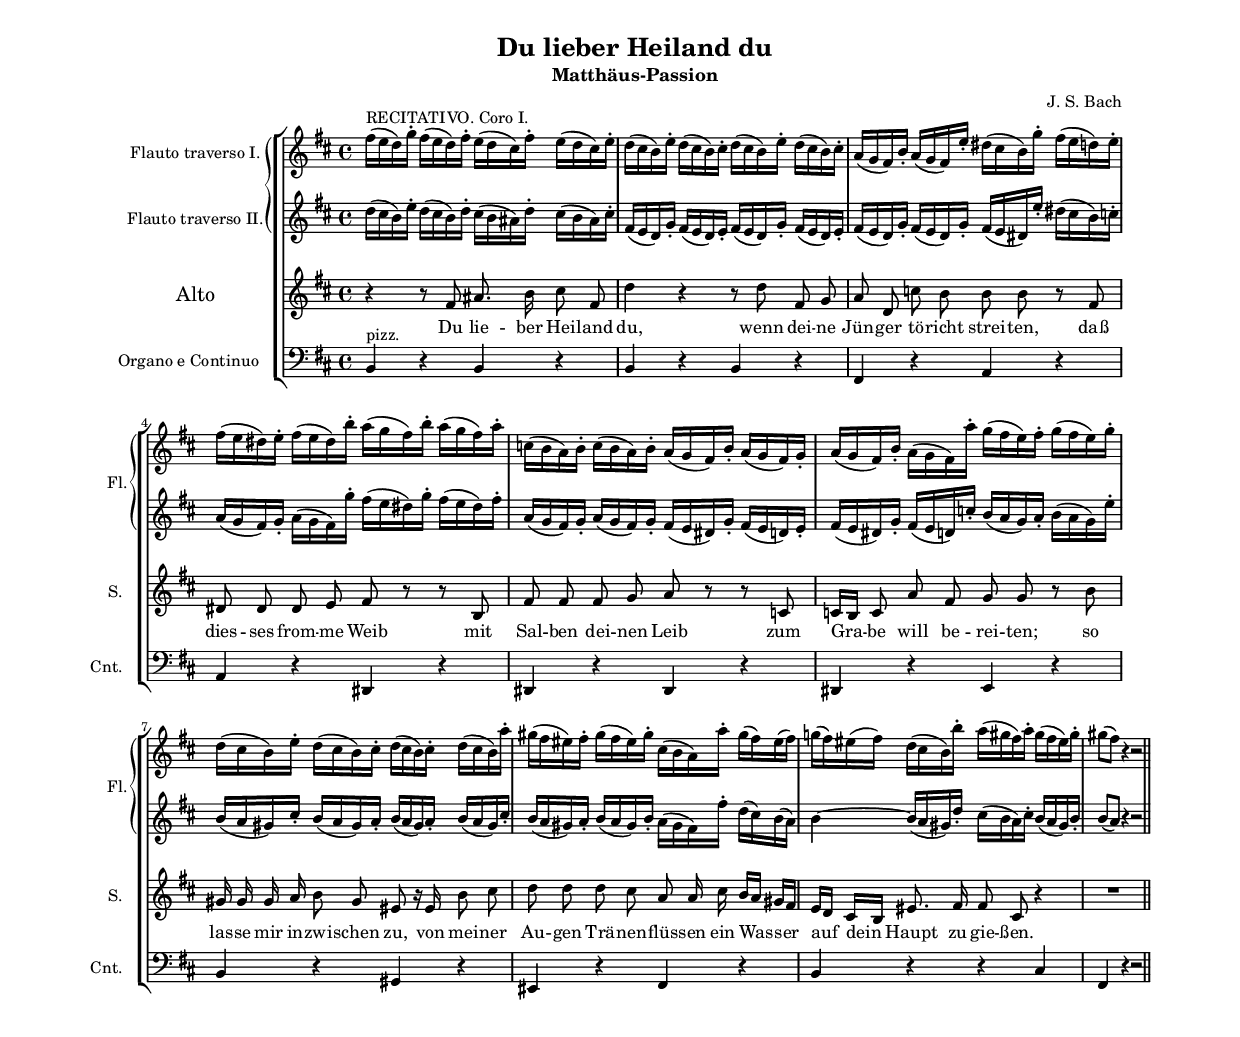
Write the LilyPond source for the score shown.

\header
{
  title="Du lieber Heiland du"
  subtitle="Matthäus-Passion"
  composer="J. S. Bach"
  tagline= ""
}

\version "2.12.2"
\include "deutsch.ly"
#(set-global-staff-size 14)
#(ly:set-option 'point-and-click #f)

m = \melisma
me = \melismaEnd


global = {
	\key d \major \time 4/4 \skip 4*40 \bar "||"
	}

alto =  \relative fis'
	{
	\autoBeamOff
	%1
	r4 r8 fis ais8. h16 cis8 fis, \noBreak
	d'4 r r8 d fis, g \noBreak
	a8 d, c' h h h r fis \break
	dis8 dis dis e fis r r h, \noBreak
	%5
	fis'8 fis fis g a r r c, \noBreak
	c16[ h] c8 a' fis g g r h 
	gis16 gis gis a h8 gis eis r16 eis h'8 cis \noBreak
	d d d cis a a16 cis h[ a] gis[ fis] \noBreak
	e16[ d] cis[ h] eis8. fis16 fis8 cis r4 \noBreak
	%10
	R1
	}

flautoI =  \relative fis''
        {
	fis16(^\markup {RECITATIVO. Coro I.} e d) g-. fis( e d) fis-. e( d cis) fis-. e( d cis) e-.
	d16( cis h) e-. d( cis h) cis-. d( cis h) e-. d( cis h) cis-.
	a16( g fis) h-. a( g fis) e'-. dis( cis h) g'-. fis( e d) e-.
	fis16( e dis) e-. fis( e dis) h'-. a( g fis) h-. a( g fis) a-.
	%5
	c,16( h a) h-. c( h a) h-. a( g fis) h-. a( g fis) g-.
	a16( g fis) h-. a( g fis) a'-. g( fis e) fis-. g( fis e) g-.
	d16( cis h) e-. d( cis h) cis-. d( cis h) cis-. d( cis h) a'-.
	gis16( fis eis) fis-. gis( fis eis) gis-. cis,( h a) a'-. gis( fis) eis( fis)
	g!16( fis) eis( fis) d( cis h) h'-. a( gis fis) a-. gis( fis eis) gis-.
	%10
	gis8( fis) r4 r2
	}

flautoII =  \relative d''
	{
	d16( cis h) e-. d( cis h) d-. cis( h ais) d-. cis( h ais) cis-.
	fis,16( e d) g-. fis( e d) e-. fis16( e d) g-. fis( e d) e-.
	fis16( e d) g-. fis16( e d) g-. fis( e dis) e'-. dis( cis h) c-.
	a16( g fis) g-. a( g fis) g'-. fis( e dis) g-. fis( e dis) fis-.
	%5
	a,16( g fis) g-. a( g fis) g-. fis( e dis) g-. fis( e d) e-.
	fis16( e dis) g-. fis( e d) c'-. h( a g) a-. h( a g) e'-.
	h16( a gis) cis-. h( a gis) a-. h( a gis) a-. h( a gis) cis-.
	h16( a gis) a-. h( a gis) h-. a( gis fis) fis'-. d( cis) h( a)
	h4~h16( a gis) d'-. cis( h a) cis-. h( a gis) h-.
	%10
	h8( a) r4 r2
	}

continuo =  \relative c
	{
	h4^\markup "pizz." r h r
	h4 r h r
	fis4 r a r
	a4 r dis, r
	%5
	dis4 r dis r
	dis4 r e r
	h' r gis r
	eis4 r fis r
	h4 r r cis
	%10
	fis,4 r r2
	}


text = \lyricmode
	{
	Du lie -- ber Hei -- land du,
	wenn dei -- ne Jün -- ger tö -- richt strei -- ten,
	daß dies -- ses from -- me Weib
	mit Sal -- ben dei -- nen Leib
	zum Gra -- be will be -- rei -- ten;
	so las -- se mir in -- zwi -- schen zu,
	von mei -- ner Au -- gen Trä -- nen -- flüs -- sen
	ein Was -- ser auf dein Haupt zu gie -- ßen.
	}

altostaff = \context Staff = "alto" <<
	\set Staff.instrumentName = \markup \center-column \fontsize #2
	{"Alto"}
	\set Staff.shortInstrumentName = "S. "
	\global
	\context Voice = "alto" {\alto}
	\context Lyrics = alto
	\lyricmode <<
		\lyricsto "alto"
		{\text}
		>>
		>>

flautoIstaff = \context Staff = "flautoI" <<
	\set Staff.instrumentName = \markup "Flauto traverso I."
	\global
	\context Voice = "flautoI" {\flautoI}
	>>

flautoIIstaff = \context Staff = "flautoII" <<
	\set Staff.instrumentName = \markup "Flauto traverso II."
	\global
	\context Voice = "flautoII" {\flautoII}
	>>

continuostaff = \context Staff = "continuo" <<
	\set Staff.instrumentName = "Organo e Continuo "
	\set Staff.shortInstrumentName = "Cnt. "
	\global
	\clef "bass"
	\context Voice = "continuo" {\continuo}
	>>

\paper
	{
	top-margin = 2.0 \cm
	left-margin = 2.5 \cm
	line-width = 16.5 \cm
	between-system-padding = 0.6\cm
	ragged-bottom = ##t
	ragged-last-bottom = ##t
	}

\score
{

		\context ChoirStaff
		<<
		\new PianoStaff
		<<
		\set PianoStaff.shortInstrumentName = \markup  "Fl."
		\flautoIstaff
		\flautoIIstaff
		>>
		\altostaff
		\continuostaff
		>>
	

		
	\layout
	{
	indent = 2.3 \cm
	\context { \Staff \override VerticalAxisGroup #'minimum-Y-extent = #'(-5 . 6)}
	\context { \Score \override SpacingSpanner #'base-shortest-duration = #(ly:make-moment 1 4)}
%	\context { \Staff \override InstrumentName #'X-offset = #'-5 }
	}
	
}

% EOF